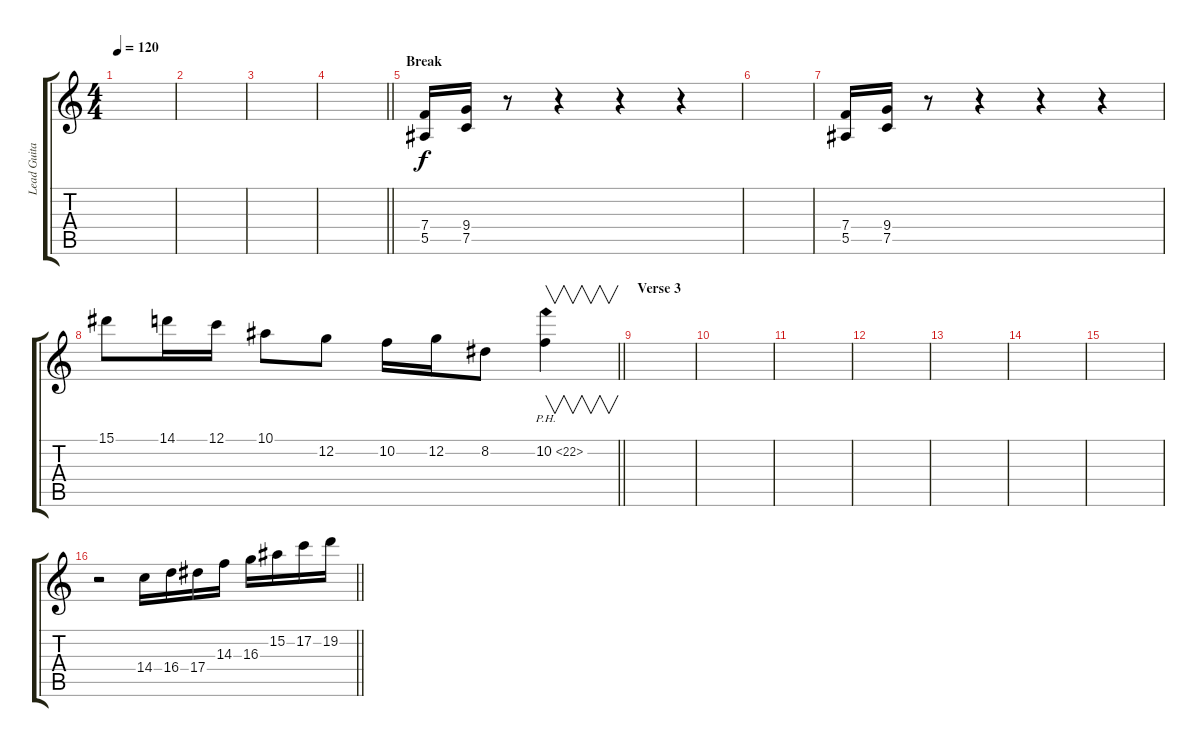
\track ("Lead Guitar" "Lead Guita") {instrument distortionguitar}
\staff {score tabs}
\tuning (C4 G3 Eb3 Bb2 F2 C2) {hide}
\ts (4 4)
\tempo 120
\clef g2
\ks c
|
|
|
\barLineRight lightlight
|
\section ("" "Break")
(7.4 5.5).16 (9.4 7.5).16 r.8 r.4 r.4 r.4 |
|
(7.4 5.5).16 (9.4 7.5).16 r.8 r.4 r.4 r.4 |
\barLineRight lightlight
15.1.8 14.1.16 12.1.16 10.1.8 12.2.8 10.2.16 12.2.16 8.2.8 10.2{ph 12}.4{v} |
\section ("" "Verse 3")
|
|
|
|
|
|
|
\barLineRight lightlight
r.2 14.4.16 16.4.16 17.4.16 14.3.16 16.3.16 15.2.16 17.2.16 19.2.16
